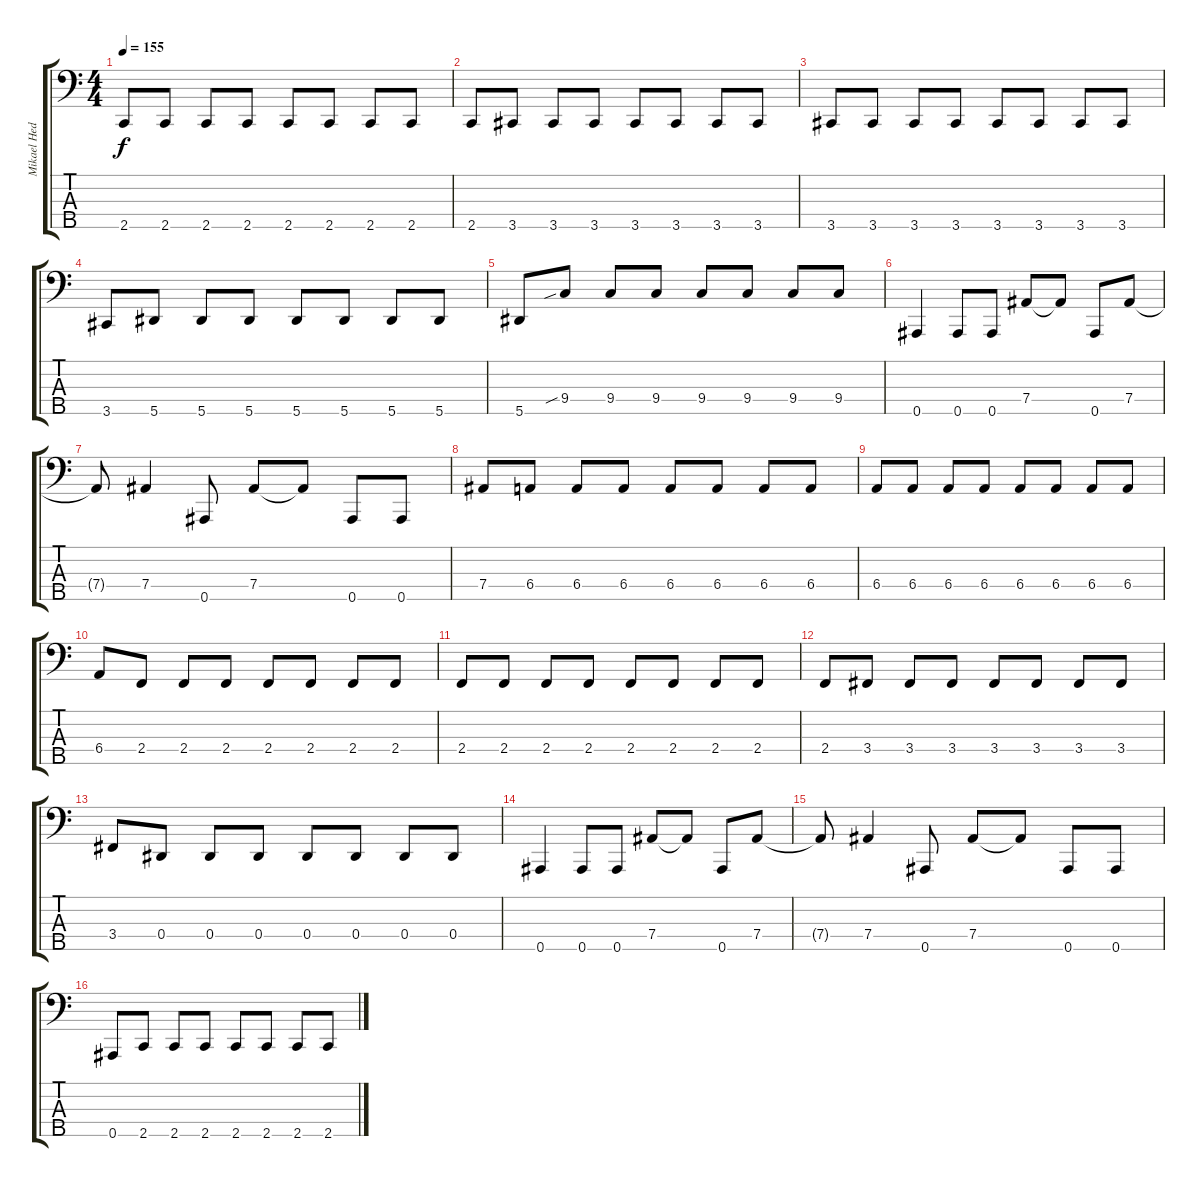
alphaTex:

\track ("Mikael Hedlund" "Mikael Hed") {instrument electricbasspick}
\staff {score tabs}
\tuning (Gb2 Db2 Ab1 Eb1 Bb0) {hide}
\ts (4 4)
\tempo 155
\clef f4
\ks c
2.5.8{dy f} 2.5.8 2.5.8 2.5.8 2.5.8 2.5.8 2.5.8 2.5.8 |
2.5.8 3.5.8 3.5.8 3.5.8 3.5.8 3.5.8 3.5.8 3.5.8 |
3.5.8 3.5.8 3.5.8 3.5.8 3.5.8 3.5.8 3.5.8 3.5.8 |
3.5.8 5.5.8 5.5.8 5.5.8 5.5.8 5.5.8 5.5.8 5.5.8 |
5.5.8 9.4{sib}.8 9.4.8 9.4.8 9.4.8 9.4.8 9.4.8 9.4.8 |
0.5.4 0.5.8 0.5.8 7.4.8 7.4{t}.8 0.5.8 7.4.8 |
7.4{t}.8 7.4.4 0.5.8 7.4.8 7.4{t}.8 0.5.8 0.5.8 |
7.4.8 6.4.8 6.4.8 6.4.8 6.4.8 6.4.8 6.4.8 6.4.8 |
6.4.8 6.4.8 6.4.8 6.4.8 6.4.8 6.4.8 6.4.8 6.4.8 |
6.4.8 2.4.8 2.4.8 2.4.8 2.4.8 2.4.8 2.4.8 2.4.8 |
2.4.8 2.4.8 2.4.8 2.4.8 2.4.8 2.4.8 2.4.8 2.4.8 |
2.4.8 3.4.8 3.4.8 3.4.8 3.4.8 3.4.8 3.4.8 3.4.8 |
3.4.8 0.4.8 0.4.8 0.4.8 0.4.8 0.4.8 0.4.8 0.4.8 |
0.5.4 0.5.8 0.5.8 7.4.8 7.4{t}.8 0.5.8 7.4.8 |
7.4{t}.8 7.4.4 0.5.8 7.4.8 7.4{t}.8 0.5.8 0.5.8 |
0.5.8 2.5.8 2.5.8 2.5.8 2.5.8 2.5.8 2.5.8 2.5.8
